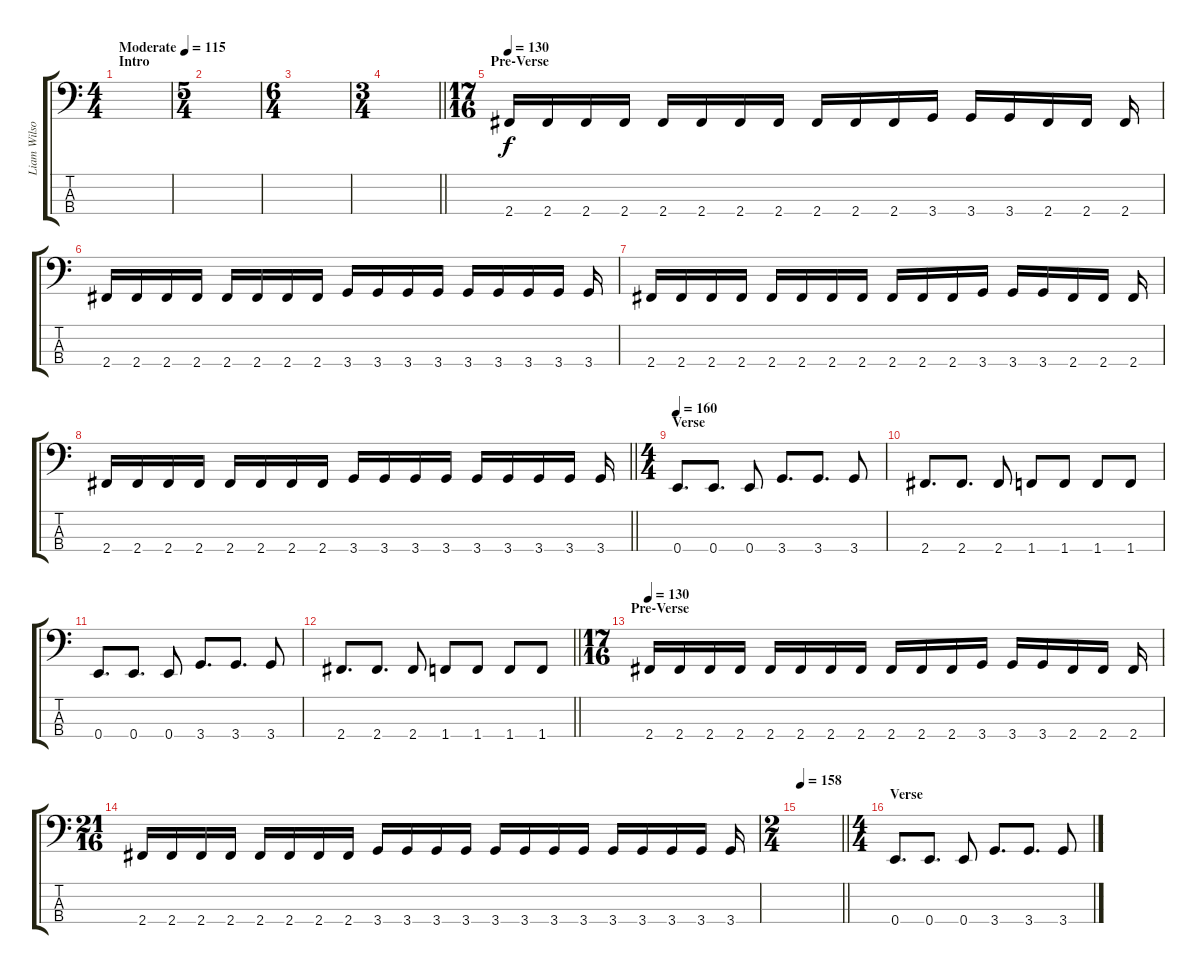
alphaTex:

\track ("Liam Wilson" "Liam Wilso") {instrument electricbassfinger}
\staff {score tabs}
\tuning (G2 D2 A1 E1) {hide}
\ts (4 4)
\section ("" "Intro")
\tempo (115 "Moderate")
\clef f4
\ks c
|
\ts (5 4)
|
\ts (6 4)
|
\ts (3 4)
\barLineRight lightlight
|
\ts (17 16)
\section ("" "Pre-Verse")
\tempo 145
\tempo 130
2.4.16 2.4.16 2.4.16 2.4.16 2.4.16 2.4.16 2.4.16 2.4.16 2.4.16 2.4.16 2.4.16 3.4.16 3.4.16 3.4.16 2.4.16 2.4.16 2.4.16 |
2.4.16 2.4.16 2.4.16 2.4.16 2.4.16 2.4.16 2.4.16 2.4.16 3.4.16 3.4.16 3.4.16 3.4.16 3.4.16 3.4.16 3.4.16 3.4.16 3.4.16 |
2.4.16 2.4.16 2.4.16 2.4.16 2.4.16 2.4.16 2.4.16 2.4.16 2.4.16 2.4.16 2.4.16 3.4.16 3.4.16 3.4.16 2.4.16 2.4.16 2.4.16 |
\barLineRight lightlight
2.4.16 2.4.16 2.4.16 2.4.16 2.4.16 2.4.16 2.4.16 2.4.16 3.4.16 3.4.16 3.4.16 3.4.16 3.4.16 3.4.16 3.4.16 3.4.16 3.4.16 |
\ts (4 4)
\section ("" "Verse")
\tempo 160
0.4.8{d} 0.4.8{d} 0.4.8 3.4.8{d} 3.4.8{d} 3.4.8 |
2.4.8{d} 2.4.8{d} 2.4.8 1.4.8 1.4.8 1.4.8 1.4.8 |
0.4.8{d} 0.4.8{d} 0.4.8 3.4.8{d} 3.4.8{d} 3.4.8 |
\barLineRight lightlight
2.4.8{d} 2.4.8{d} 2.4.8 1.4.8 1.4.8 1.4.8 1.4.8 |
\ts (17 16)
\section ("" "Pre-Verse")
\tempo 145
\tempo 130
2.4.16 2.4.16 2.4.16 2.4.16 2.4.16 2.4.16 2.4.16 2.4.16 2.4.16 2.4.16 2.4.16 3.4.16 3.4.16 3.4.16 2.4.16 2.4.16 2.4.16 |
\ts (21 16)
2.4.16 2.4.16 2.4.16 2.4.16 2.4.16 2.4.16 2.4.16 2.4.16 3.4.16 3.4.16 3.4.16 3.4.16 3.4.16 3.4.16 3.4.16 3.4.16 3.4.16 3.4.16 3.4.16 3.4.16 3.4.16 |
\ts (2 4)
\tempo 158
\barLineRight lightlight
|
\ts (4 4)
\section ("" "Verse")
0.4.8{d} 0.4.8{d} 0.4.8 3.4.8{d} 3.4.8{d} 3.4.8
